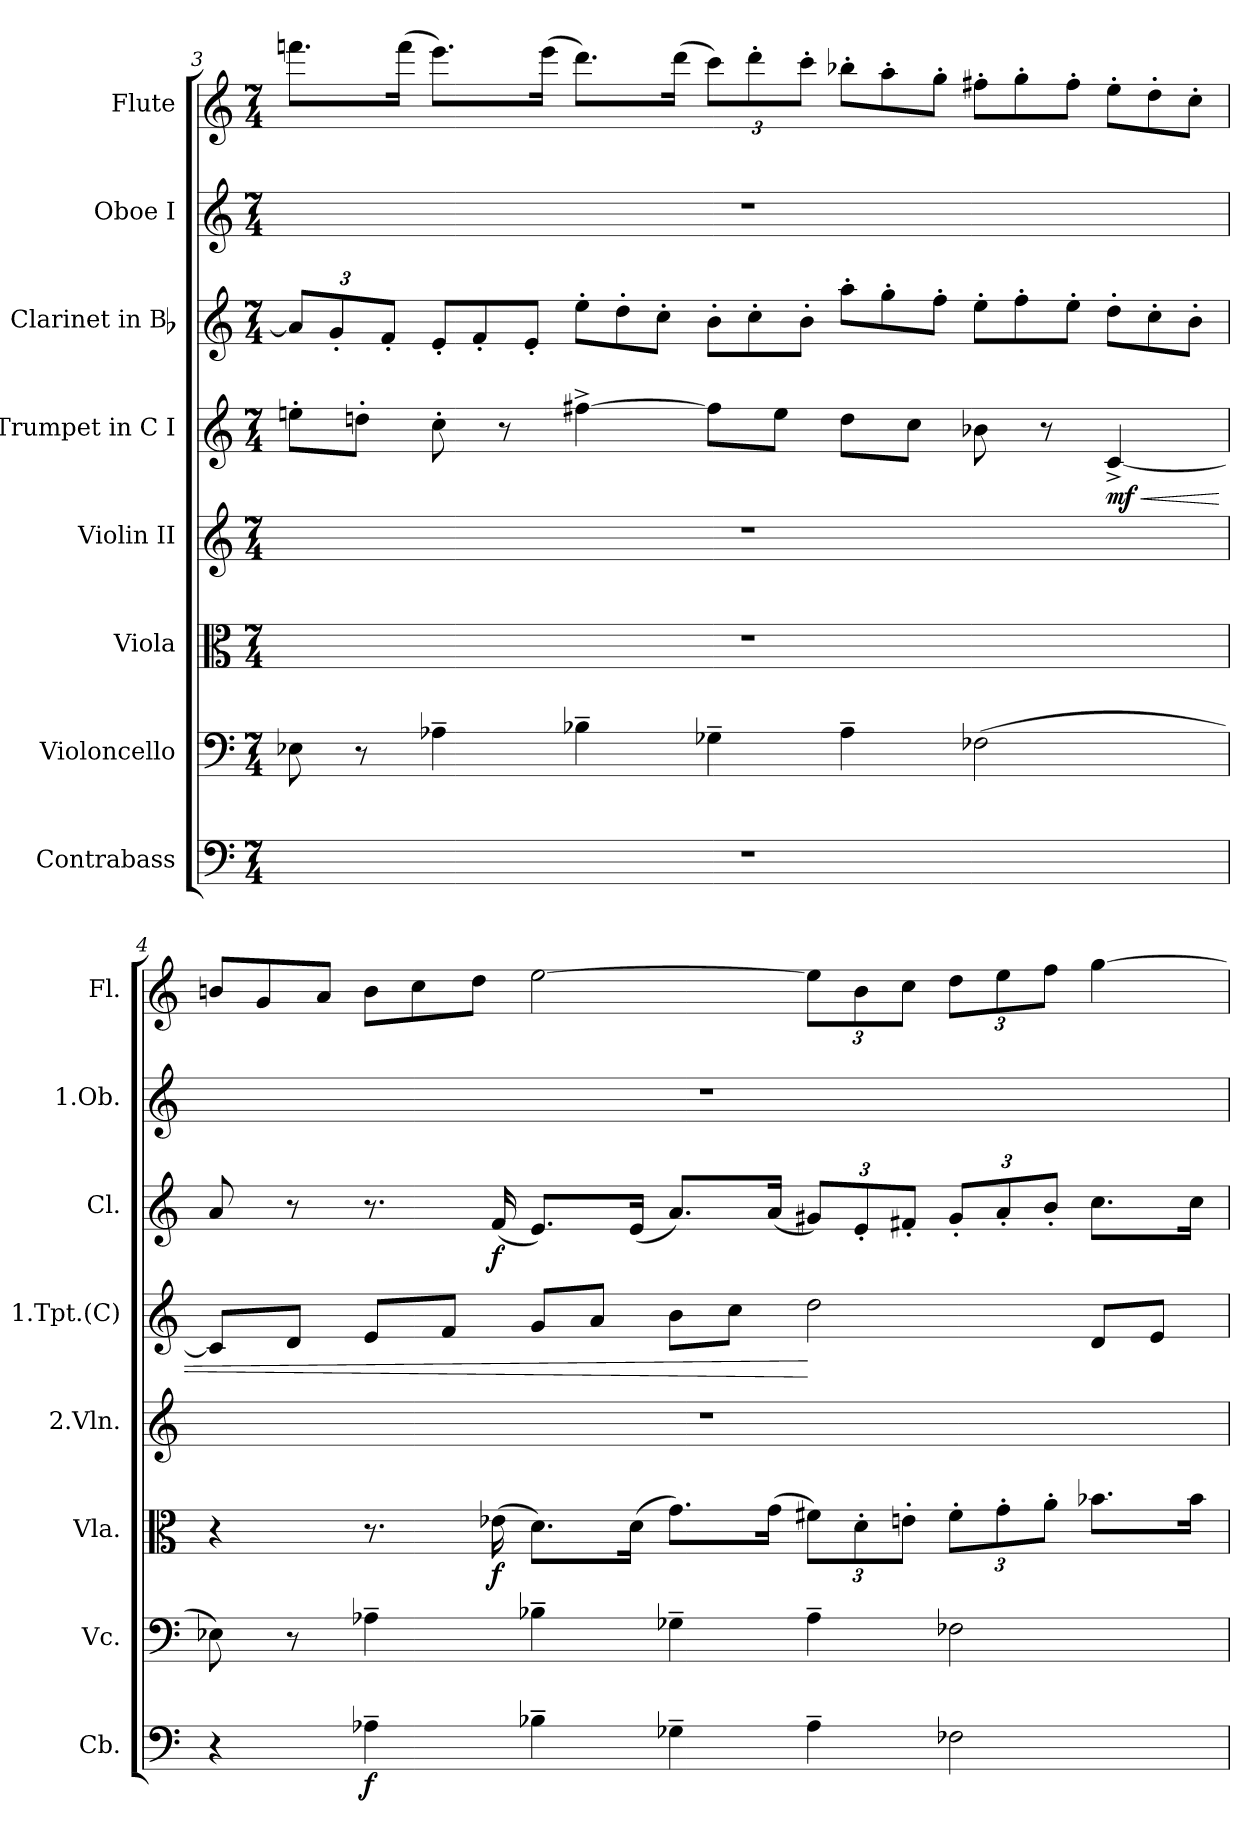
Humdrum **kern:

**kern	**dynam	**kern	**kern	**dynam	**kern	**kern	**dynam	**kern	**dynam	**kern	**kern
*part8	*part8	*part7	*part6	*part6	*part5	*part4	*part4	*part3	*part3	*part2	*part1
*staff8	*staff8	*staff7	*staff6	*staff6	*staff5	*staff4	*staff4	*staff3	*staff3	*staff2	*staff1
*I"Contrabass	*	*I"Violoncello	*I"Viola	*	*I"Violin II	*I"Trumpet in C I	*	*I"Clarinet in Bb	*	*I"Oboe I	*I"Flute
*I'Cb.	*	*I'Vc.	*I'Vla.	*	*I'2.Vln.	*I'1.Tpt.(C)	*	*I'Cl.	*	*I'1.Ob.	*I'Fl.
*clefF4	*	*clefF4	*clefC3	*	*clefG2	*clefG2	*	*clefG2	*	*clefG2	*clefG2
*ITrd7c12	*	*	*	*	*	*	*	*ITrd1c2	*	*	*
*k[]	*	*k[]	*k[]	*	*k[]	*k[]	*	*k[b-e-]	*	*k[]	*k[]
*M7/4	*	*M7/4	*M7/4	*	*M7/4	*M7/4	*	*M7/4	*	*M7/4	*M7/4
=3	=3	=3	=3	=3	=3	=3	=3	=3	=3	=3	=3
4%7r	.	8E-X	4%7r	.	4%7r	8een'L	.	12gL]	.	4%7r	8.fffnL
.	.	.	.	.	.	.	.	12f'	.	.	.
.	.	8r	.	.	.	8ddn'J	.	.	.	.	.
.	.	.	.	.	.	.	.	12e-'J	.	.	.
.	.	.	.	.	.	.	.	.	.	.	(16fffJk
*	*	*	*	*	*	*	*	*Xtuplet	*	*	*
.	.	4A-X~	.	.	.	8cc'	.	12d'L	.	.	8.eeeL)
.	.	.	.	.	.	.	.	12e-'	.	.	.
.	.	.	.	.	.	8r	.	.	.	.	.
.	.	.	.	.	.	.	.	12d'J	.	.	.
.	.	.	.	.	.	.	.	.	.	.	(16eeeJk
.	.	4B-X~	.	.	.	[4ff#X^	.	12dd'L	.	.	8.dddL)
.	.	.	.	.	.	.	.	12cc'	.	.	.
.	.	.	.	.	.	.	.	12b-'J	.	.	.
.	.	.	.	.	.	.	.	.	.	.	(16dddJk
.	.	4G-X~	.	.	.	8ff#L]	.	12a'L	.	.	12cccL)
.	.	.	.	.	.	.	.	12b-'	.	.	12ddd'
.	.	.	.	.	.	8eeJ	.	.	.	.	.
.	.	.	.	.	.	.	.	12a'J	.	.	12ccc'J
*	*	*	*	*	*	*	*	*	*	*	*Xtuplet
.	.	4A-~	.	.	.	8ddL	.	12gg'L	.	.	12bb-X'L
.	.	.	.	.	.	.	.	12ff'	.	.	12aa'
.	.	.	.	.	.	8ccJ	.	.	.	.	.
.	.	.	.	.	.	.	.	12ee-'J	.	.	12gg'J
.	.	(2F-X	.	.	.	8b-X	.	12dd'L	.	.	12ff#X'L
.	.	.	.	.	.	.	.	12ee-'	.	.	12gg'
.	.	.	.	.	.	8r	.	.	.	.	.
.	.	.	.	.	.	.	.	12dd'J	.	.	12ff#'J
!	!	!	!	!	!	!	!LO:HP:b	!	!	!	!
.	.	.	.	.	.	[4c^	< mf	12cc'L	.	.	12ee'L
.	.	.	.	.	.	.	.	12b-'	.	.	12dd'
.	.	.	.	.	.	.	.	12a'J	.	.	12cc'J
=4	=4	=4	=4	=4	=4	=4	=4	=4	=4	=4	=4
4r	.	8E-X)	4r	.	4%7r	8cL]	.	8g	.	4%7r	12bnL
.	.	.	.	.	.	.	.	.	.	.	12g
.	.	8r	.	.	.	8dJ	.	8r	.	.	.
.	.	.	.	.	.	.	.	.	.	.	12aJ
4AA-X~	f	4A-X~	8.r	.	.	8eL	.	8.r	.	.	12bL
.	.	.	.	.	.	.	.	.	.	.	12cc
.	.	.	.	.	.	8fJ	.	.	.	.	.
.	.	.	.	.	.	.	.	.	.	.	12ddJ
.	.	.	(16e-X	f	.	.	.	(16e-	f	.	.
4BB-X~	.	4B-X~	8.dL)	.	.	8gL	.	8.dL)	.	.	[2ee
.	.	.	.	.	.	8aJ	.	.	.	.	.
.	.	.	(16dJk	.	.	.	.	(16dJk	.	.	.
4GG-X~	.	4G-X~	8.gL)	.	.	8bL	.	8.gL)	.	.	.
.	.	.	.	.	.	8ccJ	.	.	.	.	.
.	.	.	(16gJk	.	.	.	.	(16gJk	.	.	.
*	*	*	*	*	*	*	*	*tuplet	*	*	*tuplet
4AA-~	.	4A-~	12f#XL)	.	.	2dd	[	12f#XL)	.	.	12eeL]
.	.	.	12d'	.	.	.	.	12d'	.	.	12b
.	.	.	12en'J	.	.	.	.	12en'J	.	.	12ccJ
2FF-X	.	2F-X	12f#'L	.	.	.	.	12f#'L	.	.	12ddL
.	.	.	12g'	.	.	.	.	12g'	.	.	12ee
.	.	.	12a'J	.	.	.	.	12a'J	.	.	12ffJ
.	.	.	8.b-XL	.	.	8dL	.	8.b-L	.	.	[4gg
.	.	.	.	.	.	8eJ	.	.	.	.	.
.	.	.	16b-Jk	.	.	.	.	16b-Jk	.	.	.
=	=	=	=	=	=	=	=	=	=	=	=
*-	*-	*-	*-	*-	*-	*-	*-	*-	*-	*-	*-
